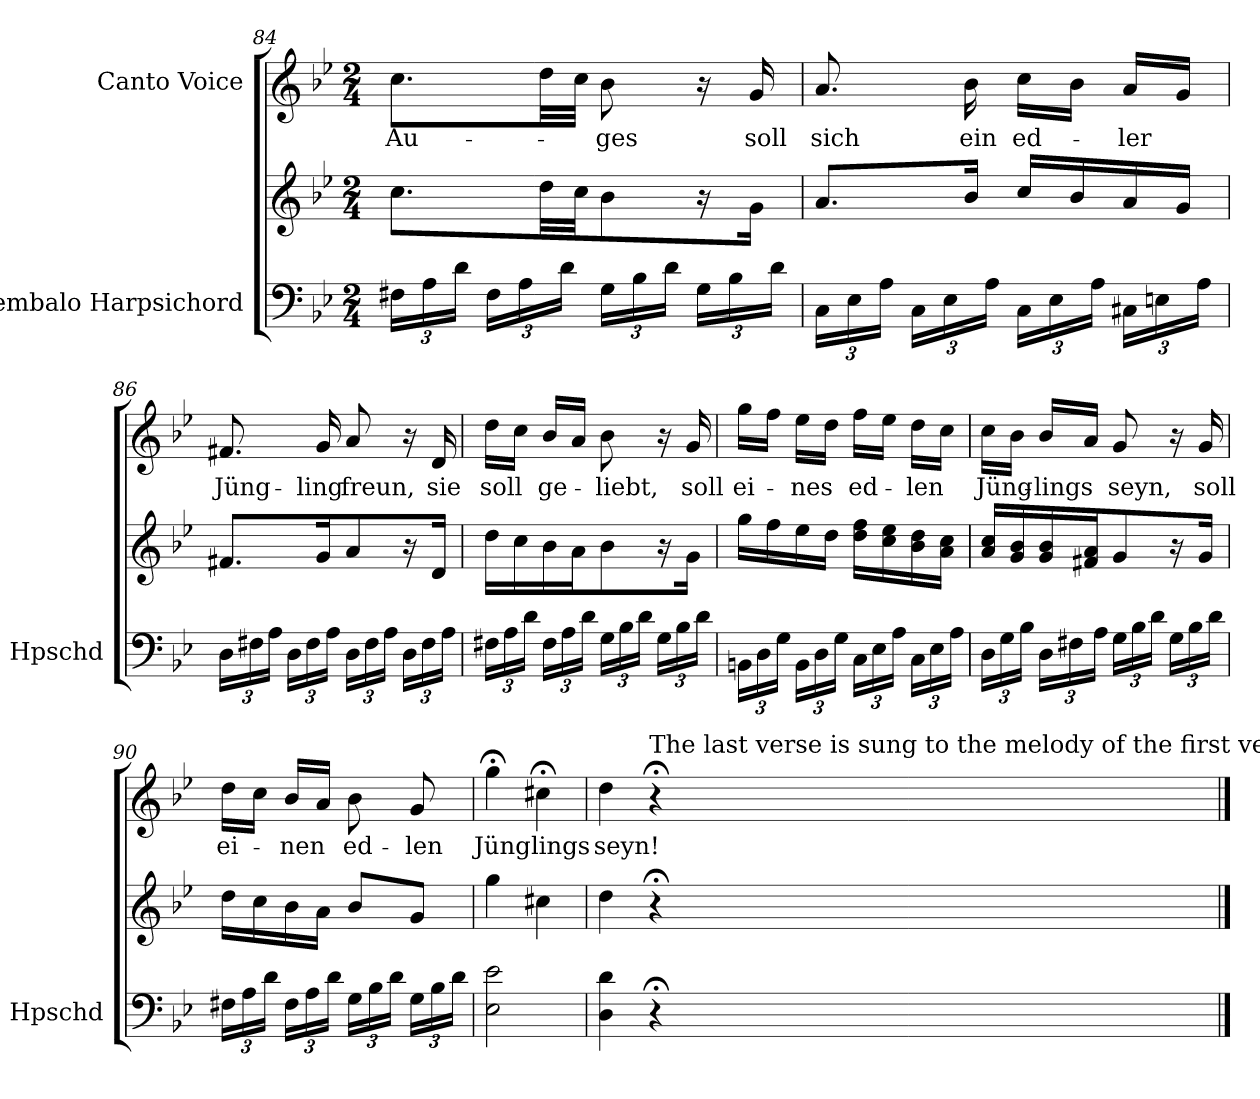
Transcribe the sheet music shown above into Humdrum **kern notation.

**kern	**kern	**kern	**text
*part2	*part2	*part1	*part1
*staff3	*staff2	*staff1	*staff1
*I"Cembalo Harpsichord	*	*I"Canto Voice	*
*I'Hpschd	*	*	*
*clefF4	*clefG2	*clefG2	*
*k[b-e-]	*k[b-e-]	*k[b-e-]	*
*M2/4	*M2/4	*M2/4	*
*Xbrackettup	*	*	*
=84	=84	=84	=84
24F#X\LL	8.cc\L	8.cc\L	Au-
24A\	.	.	.
24d\JJ	.	.	.
24F#\LL	.	.	.
24A\	.	.	.
.	32dd\LL	32dd\LL	.
24d\JJ	.	.	.
.	32cc\JJJ	32cc\JJJ	.
24G\LL	8b-/L	8b-\	-ges
24B-\	.	.	.
24d\JJ	.	.	.
24G\LL	16r	16r	.
24B-\	.	.	.
.	16g/JJ	16g/	soll
24d\JJ	.	.	.
=85	=85	=85	=85
24C\LL	8.a/L	8.a/	sich
24E-\	.	.	.
24A\JJ	.	.	.
24C\LL	.	.	.
24E-\	.	.	.
.	16b-/Jk	16b-\	ein
24A\JJ	.	.	.
24C\LL	16cc/LL	16cc\LL	ed-
24E-\	.	.	.
.	16b-/	16b-\JJ	.
24A\JJ	.	.	.
24C#X\LL	16a/	16a/LL	-ler
24En\	.	.	.
.	16g/JJ	16g/JJ	.
24A\JJ	.	.	.
=86	=86	=86	=86
24D\LL	8.f#X/L	8.f#X/	Jüng-
24F#X\	.	.	.
24A\JJ	.	.	.
24D\LL	.	.	.
24F#\	.	.	.
.	16g/Jk	16g/	-ling
24A\JJ	.	.	.
24D\LL	8a/L	8a/	freun,
24F#\	.	.	.
24A\JJ	.	.	.
24D\LL	16r	16r	.
24F#\	.	.	.
.	16d/JJ	16d/	sie
24A\JJ	.	.	.
=87	=87	=87	=87
24F#X\LL	16dd\LL	16dd\LL	soll
24A\	.	.	.
.	16cc\	16cc\JJ	.
24d\JJ	.	.	.
24F#\LL	16b-\	16b-/LL	ge-
24A\	.	.	.
.	16a\JJ	16a/JJ	.
24d\JJ	.	.	.
24G\LL	8b-/L	8b-\	-liebt,
24B-\	.	.	.
24d\JJ	.	.	.
24G\LL	16r	16r	.
24B-\	.	.	.
.	16g/JJ	16g/	soll
24d\JJ	.	.	.
=88	=88	=88	=88
24BBn\LL	16gg\LL	16gg\LL	ei-
24D\	.	.	.
.	16ff\	16ff\JJ	.
24G\JJ	.	.	.
24BB\LL	16ee-\	16ee-\LL	-nes
24D\	.	.	.
.	16dd\JJ	16dd\JJ	.
24G\JJ	.	.	.
24C\LL	16dd\ 16ff\LL	16ff\LL	ed-
24E-\	.	.	.
.	16cc\ 16ee-\	16ee-\JJ	.
24A\JJ	.	.	.
24C\LL	16b-\ 16dd\	16dd\LL	-len
24E-\	.	.	.
.	16a\ 16cc\JJ	16cc\JJ	.
24A\JJ	.	.	.
=89	=89	=89	=89
24D\LL	16a/ 16cc/LL	16cc\LL	Jüng-
24G\	.	.	.
.	16g/ 16b-/	16b-\JJ	.
24B-\JJ	.	.	.
24D\LL	16g/ 16b-/	16b-/LL	-lings
24F#X\	.	.	.
.	16f#X/ 16a/JJ	16a/JJ	.
24A\JJ	.	.	.
24G\LL	8g/L	8g/	seyn,
24B-\	.	.	.
24d\JJ	.	.	.
24G\LL	16r	16r	.
24B-\	.	.	.
.	16g/JJ	16g/	soll
24d\JJ	.	.	.
=90	=90	=90	=90
24F#X\LL	16dd\LL	16dd\LL	ei-
24A\	.	.	.
.	16cc\	16cc\JJ	.
24d\JJ	.	.	.
24F#\LL	16b-\	16b-/LL	-nen
24A\	.	.	.
.	16a\JJ	16a/JJ	.
24d\JJ	.	.	.
24G\LL	8b-/L	8b-\	ed-
24B-\	.	.	.
24d\JJ	.	.	.
24G\LL	8g/J	8g/	-len
24B-\	.	.	.
24d\JJ	.	.	.
=91	=91	=91	=91
2E-\ 2e-\	4gg\	4gg;<\	Jüng
.	4cc#X\	4cc#X;<\	lings
=92	=92	=92	=92
4D\ 4d\	4dd\	4dd\	seyn!
!	!	!LO:TX:a:t=The last verse is sung to the melody of the first verse	!
4r;<	4r;<	4r;<	.
==	==	==	==
*-	*-	*-	*-
